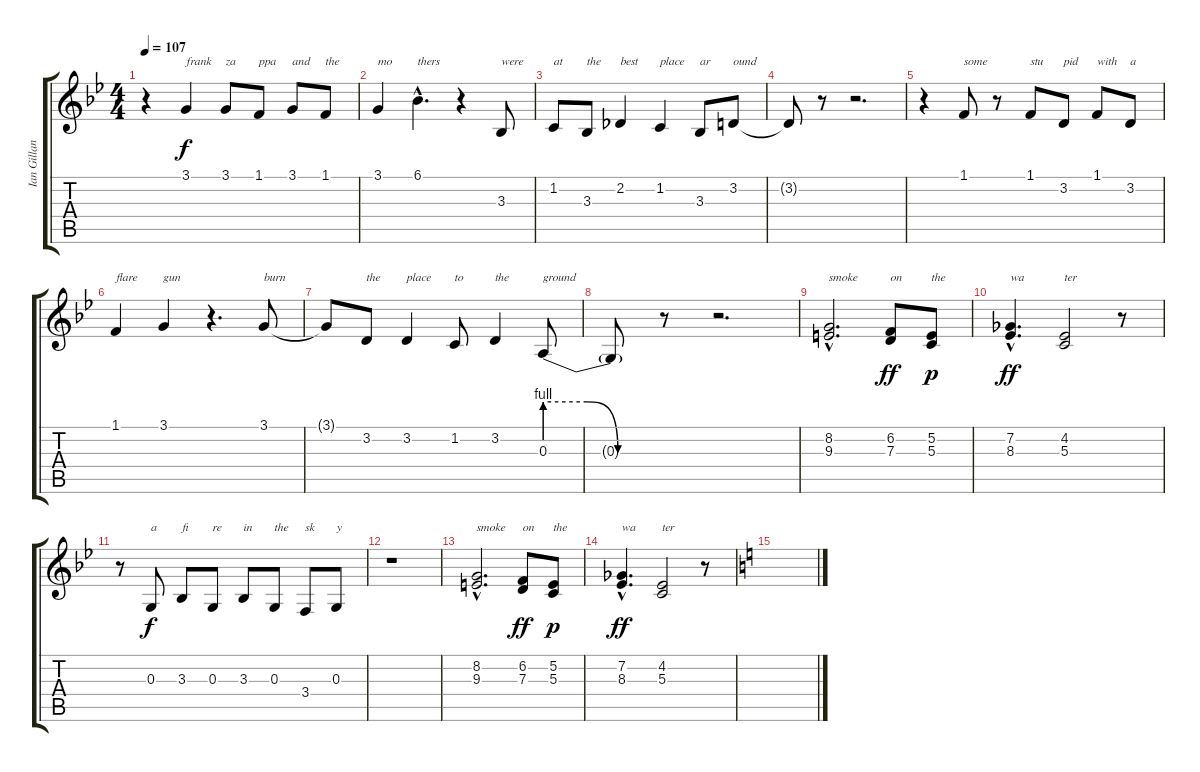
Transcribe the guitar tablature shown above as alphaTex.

\track ("Ian Gillan " "Ian Gillan") {instrument lead2sawtooth}
\staff {score tabs}
\tuning (E4 B3 G3 D3 A2 E2) {hide}
\ts (4 4)
\tempo 107
\clef g2
\ks bb
r.4{dy f} 3.1.4{txt "frank "} 3.1.8{txt "za"} 1.1.8{txt "ppa"} 3.1.8{txt "and"} 1.1.8{txt "the"} |
3.1.4{txt "mo"} 6.1{hac}.4{d txt "thers"} r.4 3.3.8{txt "were"} |
1.2.8{txt "at"} 3.3.8{txt "the"} 2.2.4{txt "best"} 1.2.4{txt "place"} 3.3.8{txt "ar"} 3.2.8{txt "ound"} |
3.2{t}.8 r.8 r.2{d} |
r.4 1.1.8{txt "some"} r.8 1.1.8{txt "stu"} 3.2.8{txt "pid"} 1.1.8{txt "with"} 3.2.8{txt "a"} |
1.1.4{txt "flare"} 3.1.4{txt "gun"} r.4{d} 3.1.8{txt "burn"} |
3.1{t}.8 3.2.8{txt "the"} 3.2.4{txt "place"} 1.2.8{txt "to"} 3.2.4{txt "the"} 0.3{be (custom 0 4 22 4 38 0 60 0)}.8{txt "ground"} |
0.3{t}.8 r.8 r.2{d} |
(8.2{hac} 9.3{hac}).2{d txt "smoke"} (6.2 7.3).8{txt "on" dy ff} (5.2 5.3).8{txt "the" dy p} |
(7.2{hac} 8.3).4{d txt "wa" dy ff} (4.2 5.3).2{txt "ter"} r.8 |
r.8 0.3.8{txt "a" dy f} 3.3.8{txt "fi"} 0.3.8{txt "re"} 3.3.8{txt "in"} 0.3.8{txt "the"} 3.4.8{txt "sk"} 0.3.8{txt "y"} |
r.1 |
(8.2{hac} 9.3{hac}).2{d txt "smoke"} (6.2 7.3).8{txt "on" dy ff} (5.2 5.3).8{txt "the" dy p} |
(7.2{hac} 8.3).4{d txt "wa" dy ff} (4.2 5.3).2{txt "ter"} r.8 |
\ks c
